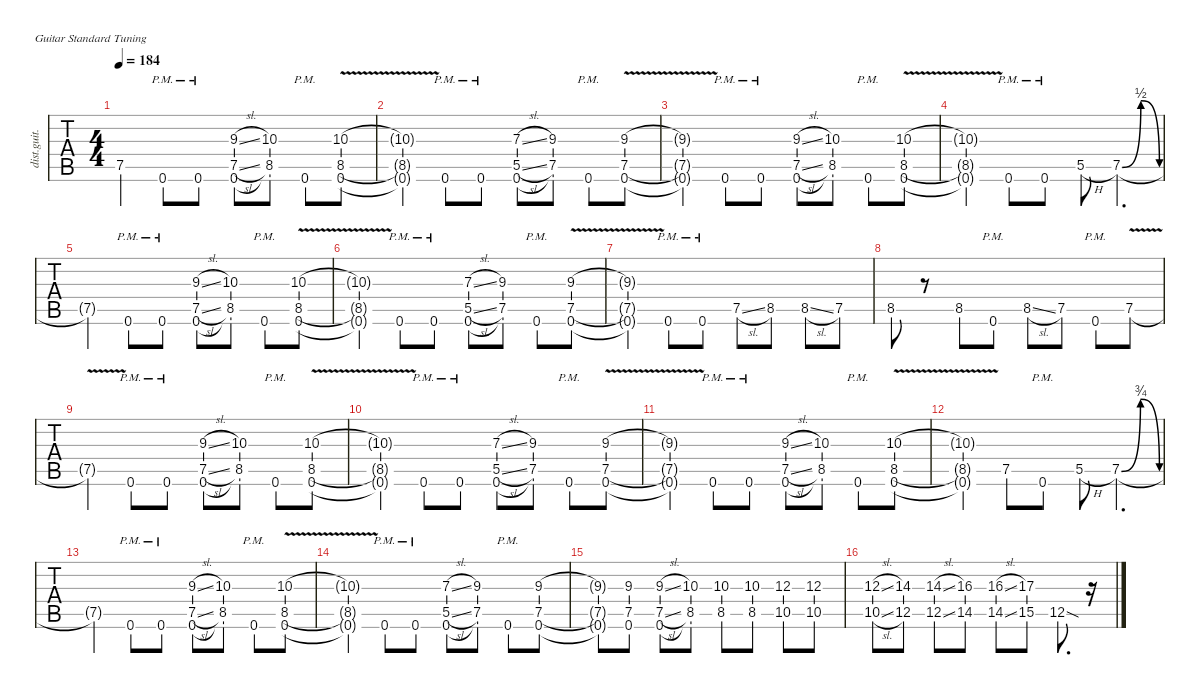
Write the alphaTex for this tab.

\defaultSystemsLayout 4
\hideDynamics
\bracketExtendMode nobrackets
\otherSystemsTrackNameOrientation horizontal
\track ("Rhythm Guitar (James)" "dist.guit.") {defaultSystemsLayout 4 multiBarRest instrument distortionguitar}
\staff {tabs}
\tuning (E4 B3 G3 D3 A2 E2)
\ts (4 4)
\tempo 184
\clef g2
\ks c
7.5{t}.4{dy mf} 0.6{pm}.8 0.6{pm}.8 (7.5{sl} 0.6 9.3{sl}).8 (8.5 0.6{t} 10.3).8 0.6{pm}.8 (8.5{v} 0.6 10.3{v}).8 |
(8.5{v t} 0.6{t} 10.3{v t}).4 0.6{pm}.8 0.6{pm}.8 (5.5{sl} 0.6 7.3{sl}).8 (7.5 9.3 0.6{t}).8 0.6{pm}.8 (7.5{v} 0.6 9.3{v}).8 |
(0.6{t} 7.5{v t} 9.3{v t}).4 0.6{pm}.8 0.6{pm}.8 (7.5{sl} 0.6 9.3{sl}).8 (8.5 0.6{t} 10.3).8 0.6{pm}.8 (8.5{v} 0.6 10.3{v}).8 |
(8.5{v t} 0.6{t} 10.3{v t}).4 0.6{pm}.8 0.6{pm}.8 5.5{h}.8 7.5{be (bendrelease 10.799999999999999 0 17.4 2 28.2 2 36.6 0)}.4{d} |
7.5{t}.4 0.6{pm}.8 0.6{pm}.8 (7.5{sl} 0.6 9.3{sl}).8 (8.5 0.6{t} 10.3).8 0.6{pm}.8 (8.5{v} 0.6 10.3{v}).8 |
(8.5{v t} 0.6{t} 10.3{v t}).4 0.6{pm}.8 0.6{pm}.8 (5.5{sl} 0.6 7.3{sl}).8 (7.5 9.3 0.6{t}).8 0.6{pm}.8 (7.5{v} 0.6 9.3{v}).8 |
(0.6{t} 7.5{v t} 9.3{v t}).4 0.6{pm}.8 0.6{pm}.8 7.5{sl}.8 8.5.8 8.5{sl}.8 7.5.8 |
8.5.8 r.8 8.5.8 0.6{pm}.8 8.5{sl}.8 7.5.8 0.6{pm}.8 7.5{v}.8 |
7.5{v t}.4 0.6{pm}.8 0.6{pm}.8 (7.5{sl} 0.6 9.3{sl}).8 (8.5 0.6{t} 10.3).8 0.6{pm}.8 (8.5{v} 0.6 10.3{v}).8 |
(8.5{v t} 0.6{t} 10.3{v t}).4 0.6{pm}.8 0.6{pm}.8 (5.5{sl} 0.6 7.3{sl}).8 (7.5 9.3 0.6{t}).8 0.6{pm}.8 (7.5{v} 0.6 9.3{v}).8 |
(0.6{t} 7.5{v t} 9.3{v t}).4 0.6{pm}.8 0.6{pm}.8 (7.5{sl} 0.6 9.3{sl}).8 (8.5 0.6{t} 10.3).8 0.6{pm}.8 (8.5{v} 0.6 10.3{v}).8 |
(8.5{v t} 0.6{t} 10.3{v t}).4 7.5.8 0.6{pm}.8 5.5{h}.8 7.5{be (bendrelease 10.799999999999999 0 17.4 3 28.2 3 36.6 0)}.4{d} |
7.5{t}.4 0.6{pm}.8 0.6{pm}.8 (7.5{sl} 0.6 9.3{sl}).8 (8.5 0.6{t} 10.3).8 0.6{pm}.8 (8.5{v} 0.6 10.3{v}).8 |
(8.5{v t} 0.6{t} 10.3{v t}).4 0.6{pm}.8 0.6{pm}.8 (5.5{sl} 0.6 7.3{sl}).8 (7.5 9.3 0.6{t}).8 0.6{pm}.8 (7.5 0.6 9.3).8 |
(0.6{t} 7.5{t} 9.3{t}).8 (7.5 0.6 9.3).8 (7.5{sl} 0.6 9.3{sl}).8 (8.5 0.6{t} 10.3).8 (8.5 10.3).8 (8.5 10.3).8 (10.5 12.3).8 (10.5 12.3).8 |
(10.5{sl} 12.3{sl}).8 (14.3 12.5).8 (14.3{sl} 12.5{sl}).8 (16.3 14.5).8 (16.3{sl} 14.5{sl}).8 (17.3 15.5).8 12.5{sod}.8{d} r.16
